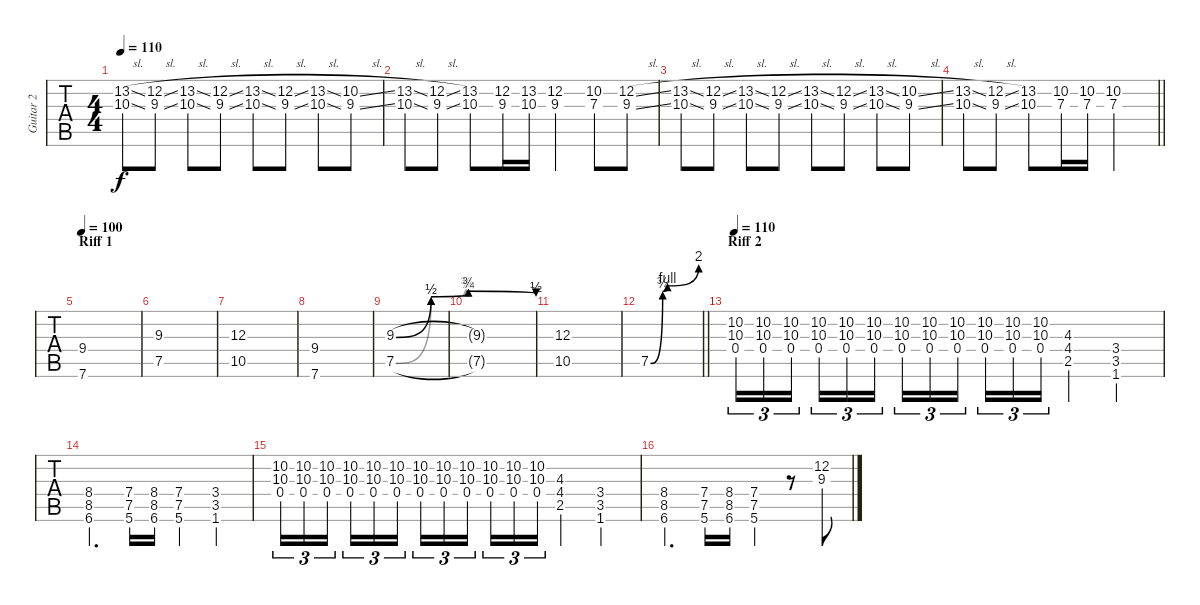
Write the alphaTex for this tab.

\track ("Guitar 2" "Guitar 2") {instrument distortionguitar}
\staff {tabs}
\tuning (C4 G3 Eb3 Bb2 F2 C2) {hide}
\ts (4 4)
\tempo 110
\clef g2
\ks c
(13.2{sl} 10.3{sl}).8{dy f} (12.2{sl} 9.3{sl}).8 (13.2{sl} 10.3{sl}).8 (12.2{sl} 9.3{sl}).8 (13.2{sl} 10.3{sl}).8 (12.2{sl} 9.3{sl}).8 (13.2{sl} 10.3{sl}).8 (10.2{sl} 9.3{sl}).8 |
(13.2{sl} 10.3{sl}).8 (12.2{sl} 9.3{sl}).8 (13.2 10.3).8 (12.2 9.3).16 (13.2 10.3).16 (12.2 9.3).4 (10.2 7.3).8 (12.2{sl} 9.3{sl}).8 |
(13.2{sl} 10.3{sl}).8 (12.2{sl} 9.3{sl}).8 (13.2{sl} 10.3{sl}).8 (12.2{sl} 9.3{sl}).8 (13.2{sl} 10.3{sl}).8 (12.2{sl} 9.3{sl}).8 (13.2{sl} 10.3{sl}).8 (10.2{sl} 9.3{sl}).8 |
\barLineRight lightlight
(13.2{sl} 10.3{sl}).8 (12.2{sl} 9.3{sl}).8 (13.2 10.3).8 (10.2 7.3).16 (10.2 7.3).16 (10.2 7.3).2 |
\section ("" "Riff 1")
\tempo 100
(9.4 7.6).1 |
(9.3 7.5).1 |
(12.3 10.5).1 |
(9.4 7.6).1 |
(9.3{be (custom 0 0 15 2 31 3 60 2)} 7.5{be (custom 0 0 15 2 30 3 60 2)}).1 |
(9.3{t} 7.5{t}).1 |
(12.3 10.5).1 |
\barLineRight lightlight
7.5{be (custom 0 0 15 3 21 4 60 8)}.1{instrument guitarharmonics} |
\section ("" "Riff 2")
\tempo 110
(10.2 10.3 0.4).16{tu (3 2) instrument distortionguitar} (10.2 10.3 0.4).16{tu (3 2)} (10.2 10.3 0.4).16{tu (3 2) beam splitsecondary} (10.2 10.3 0.4).16{tu (3 2)} (10.2 10.3 0.4).16{tu (3 2)} (10.2 10.3 0.4).16{tu (3 2)} (10.2 10.3 0.4).16{tu (3 2)} (10.2 10.3 0.4).16{tu (3 2)} (10.2 10.3 0.4).16{tu (3 2) beam splitsecondary} (10.2 10.3 0.4).16{tu (3 2)} (10.2 10.3 0.4).16{tu (3 2)} (10.2 10.3 0.4).16{tu (3 2)} (4.3 4.4 2.5).4 (3.4 3.5 1.6).4 |
(8.4 8.5 6.6).4{d} (7.4 7.5 5.6).16 (8.4 8.5 6.6).16 (7.4 7.5 5.6).4 (3.4 3.5 1.6).4 |
(10.2 10.3 0.4).16{tu (3 2) instrument distortionguitar} (10.2 10.3 0.4).16{tu (3 2)} (10.2 10.3 0.4).16{tu (3 2) beam splitsecondary} (10.2 10.3 0.4).16{tu (3 2)} (10.2 10.3 0.4).16{tu (3 2)} (10.2 10.3 0.4).16{tu (3 2)} (10.2 10.3 0.4).16{tu (3 2)} (10.2 10.3 0.4).16{tu (3 2)} (10.2 10.3 0.4).16{tu (3 2) beam splitsecondary} (10.2 10.3 0.4).16{tu (3 2)} (10.2 10.3 0.4).16{tu (3 2)} (10.2 10.3 0.4).16{tu (3 2)} (4.3 4.4 2.5).4 (3.4 3.5 1.6).4 |
(8.4 8.5 6.6).4{d} (7.4 7.5 5.6).16 (8.4 8.5 6.6).16 (7.4 7.5 5.6).4 r.8 (12.2{sl} 9.3{sl}).8
